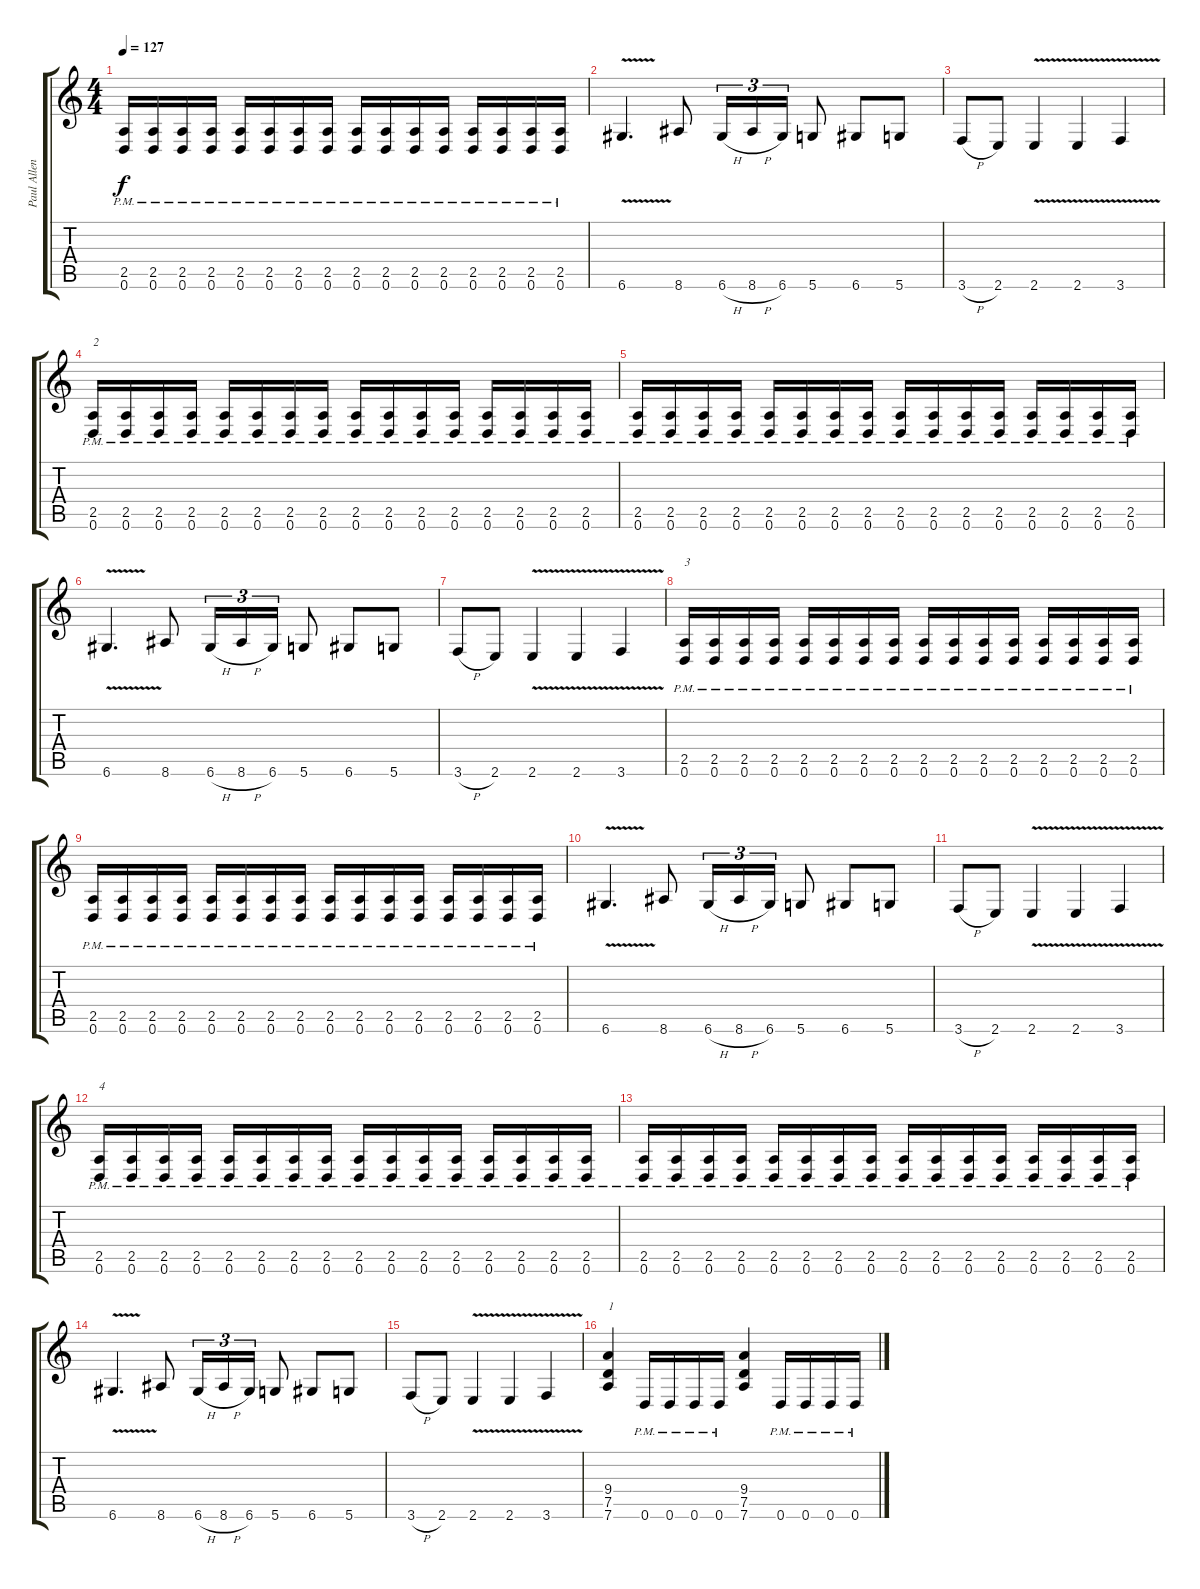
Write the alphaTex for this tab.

\track ("Paul Allender" "Paul Allen") {instrument distortionguitar}
\staff {score tabs}
\tuning (D4 A3 F3 C3 G2 D2) {hide}
\ts (4 4)
\tempo 127
\clef g2
\ks c
(2.5{pm} 0.6{pm}).16{dy f} (2.5{pm} 0.6{pm}).16 (2.5{pm} 0.6{pm}).16 (2.5{pm} 0.6{pm}).16 (2.5{pm} 0.6{pm}).16 (2.5{pm} 0.6{pm}).16 (2.5{pm} 0.6{pm}).16 (2.5{pm} 0.6{pm}).16 (2.5{pm} 0.6{pm}).16 (2.5{pm} 0.6{pm}).16 (2.5{pm} 0.6{pm}).16 (2.5{pm} 0.6{pm}).16 (2.5{pm} 0.6{pm}).16 (2.5{pm} 0.6{pm}).16 (2.5{pm} 0.6{pm}).16 (2.5{pm} 0.6{pm}).16 |
6.6{v}.4{d} 8.6.8 6.6{h}.16{tu (3 2)} 8.6{h}.16{tu (3 2)} 6.6.16{tu (3 2)} 5.6.8 6.6.8 5.6.8 |
3.6{h}.8 2.6.8 2.6{v}.4 2.6{v}.4 3.6{v}.4 |
(2.5{pm} 0.6{pm}).16{txt "2"} (2.5{pm} 0.6{pm}).16 (2.5{pm} 0.6{pm}).16 (2.5{pm} 0.6{pm}).16 (2.5{pm} 0.6{pm}).16 (2.5{pm} 0.6{pm}).16 (2.5{pm} 0.6{pm}).16 (2.5{pm} 0.6{pm}).16 (2.5{pm} 0.6{pm}).16 (2.5{pm} 0.6{pm}).16 (2.5{pm} 0.6{pm}).16 (2.5{pm} 0.6{pm}).16 (2.5{pm} 0.6{pm}).16 (2.5{pm} 0.6{pm}).16 (2.5{pm} 0.6{pm}).16 (2.5{pm} 0.6{pm}).16 |
(2.5{pm} 0.6{pm}).16 (2.5{pm} 0.6{pm}).16 (2.5{pm} 0.6{pm}).16 (2.5{pm} 0.6{pm}).16 (2.5{pm} 0.6{pm}).16 (2.5{pm} 0.6{pm}).16 (2.5{pm} 0.6{pm}).16 (2.5{pm} 0.6{pm}).16 (2.5{pm} 0.6{pm}).16 (2.5{pm} 0.6{pm}).16 (2.5{pm} 0.6{pm}).16 (2.5{pm} 0.6{pm}).16 (2.5{pm} 0.6{pm}).16 (2.5{pm} 0.6{pm}).16 (2.5{pm} 0.6{pm}).16 (2.5{pm} 0.6{pm}).16 |
6.6{v}.4{d} 8.6.8 6.6{h}.16{tu (3 2)} 8.6{h}.16{tu (3 2)} 6.6.16{tu (3 2)} 5.6.8 6.6.8 5.6.8 |
3.6{h}.8 2.6.8 2.6{v}.4 2.6{v}.4 3.6{v}.4 |
(2.5{pm} 0.6{pm}).16{txt "3"} (2.5{pm} 0.6{pm}).16 (2.5{pm} 0.6{pm}).16 (2.5{pm} 0.6{pm}).16 (2.5{pm} 0.6{pm}).16 (2.5{pm} 0.6{pm}).16 (2.5{pm} 0.6{pm}).16 (2.5{pm} 0.6{pm}).16 (2.5{pm} 0.6{pm}).16 (2.5{pm} 0.6{pm}).16 (2.5{pm} 0.6{pm}).16 (2.5{pm} 0.6{pm}).16 (2.5{pm} 0.6{pm}).16 (2.5{pm} 0.6{pm}).16 (2.5{pm} 0.6{pm}).16 (2.5{pm} 0.6{pm}).16 |
(2.5{pm} 0.6{pm}).16 (2.5{pm} 0.6{pm}).16 (2.5{pm} 0.6{pm}).16 (2.5{pm} 0.6{pm}).16 (2.5{pm} 0.6{pm}).16 (2.5{pm} 0.6{pm}).16 (2.5{pm} 0.6{pm}).16 (2.5{pm} 0.6{pm}).16 (2.5{pm} 0.6{pm}).16 (2.5{pm} 0.6{pm}).16 (2.5{pm} 0.6{pm}).16 (2.5{pm} 0.6{pm}).16 (2.5{pm} 0.6{pm}).16 (2.5{pm} 0.6{pm}).16 (2.5{pm} 0.6{pm}).16 (2.5{pm} 0.6{pm}).16 |
6.6{v}.4{d} 8.6.8 6.6{h}.16{tu (3 2)} 8.6{h}.16{tu (3 2)} 6.6.16{tu (3 2)} 5.6.8 6.6.8 5.6.8 |
3.6{h}.8 2.6.8 2.6{v}.4 2.6{v}.4 3.6{v}.4 |
(2.5{pm} 0.6{pm}).16{txt "4"} (2.5{pm} 0.6{pm}).16 (2.5{pm} 0.6{pm}).16 (2.5{pm} 0.6{pm}).16 (2.5{pm} 0.6{pm}).16 (2.5{pm} 0.6{pm}).16 (2.5{pm} 0.6{pm}).16 (2.5{pm} 0.6{pm}).16 (2.5{pm} 0.6{pm}).16 (2.5{pm} 0.6{pm}).16 (2.5{pm} 0.6{pm}).16 (2.5{pm} 0.6{pm}).16 (2.5{pm} 0.6{pm}).16 (2.5{pm} 0.6{pm}).16 (2.5{pm} 0.6{pm}).16 (2.5{pm} 0.6{pm}).16 |
(2.5{pm} 0.6{pm}).16 (2.5{pm} 0.6{pm}).16 (2.5{pm} 0.6{pm}).16 (2.5{pm} 0.6{pm}).16 (2.5{pm} 0.6{pm}).16 (2.5{pm} 0.6{pm}).16 (2.5{pm} 0.6{pm}).16 (2.5{pm} 0.6{pm}).16 (2.5{pm} 0.6{pm}).16 (2.5{pm} 0.6{pm}).16 (2.5{pm} 0.6{pm}).16 (2.5{pm} 0.6{pm}).16 (2.5{pm} 0.6{pm}).16 (2.5{pm} 0.6{pm}).16 (2.5{pm} 0.6{pm}).16 (2.5{pm} 0.6{pm}).16 |
6.6{v}.4{d} 8.6.8 6.6{h}.16{tu (3 2)} 8.6{h}.16{tu (3 2)} 6.6.16{tu (3 2)} 5.6.8 6.6.8 5.6.8 |
3.6{h}.8 2.6.8 2.6{v}.4 2.6{v}.4 3.6{v}.4 |
(9.4 7.5 7.6).4{txt "1"} 0.6{pm}.16 0.6{pm}.16 0.6{pm}.16 0.6{pm}.16 (9.4 7.5 7.6).4 0.6{pm}.16 0.6{pm}.16 0.6{pm}.16 0.6{pm}.16
